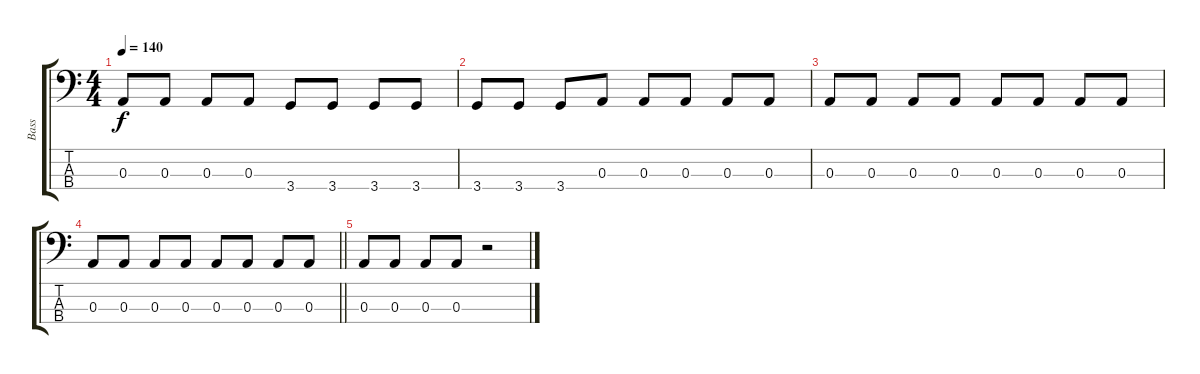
\track ("Bass" "Bass") {instrument electricbassfinger}
\staff {score tabs}
\tuning (G2 D2 A1 E1) {hide}
\ts (4 4)
\tempo 140
\clef f4
\ks c
0.3.8{dy f} 0.3.8 0.3.8 0.3.8 3.4.8 3.4.8 3.4.8 3.4.8 |
3.4.8 3.4.8 3.4.8 0.3.8 0.3.8 0.3.8 0.3.8 0.3.8 |
0.3.8 0.3.8 0.3.8 0.3.8 0.3.8 0.3.8 0.3.8 0.3.8 |
\barLineRight lightlight
0.3.8 0.3.8 0.3.8 0.3.8 0.3.8 0.3.8 0.3.8 0.3.8 |
0.3.8 0.3.8 0.3.8 0.3.8 r.2
